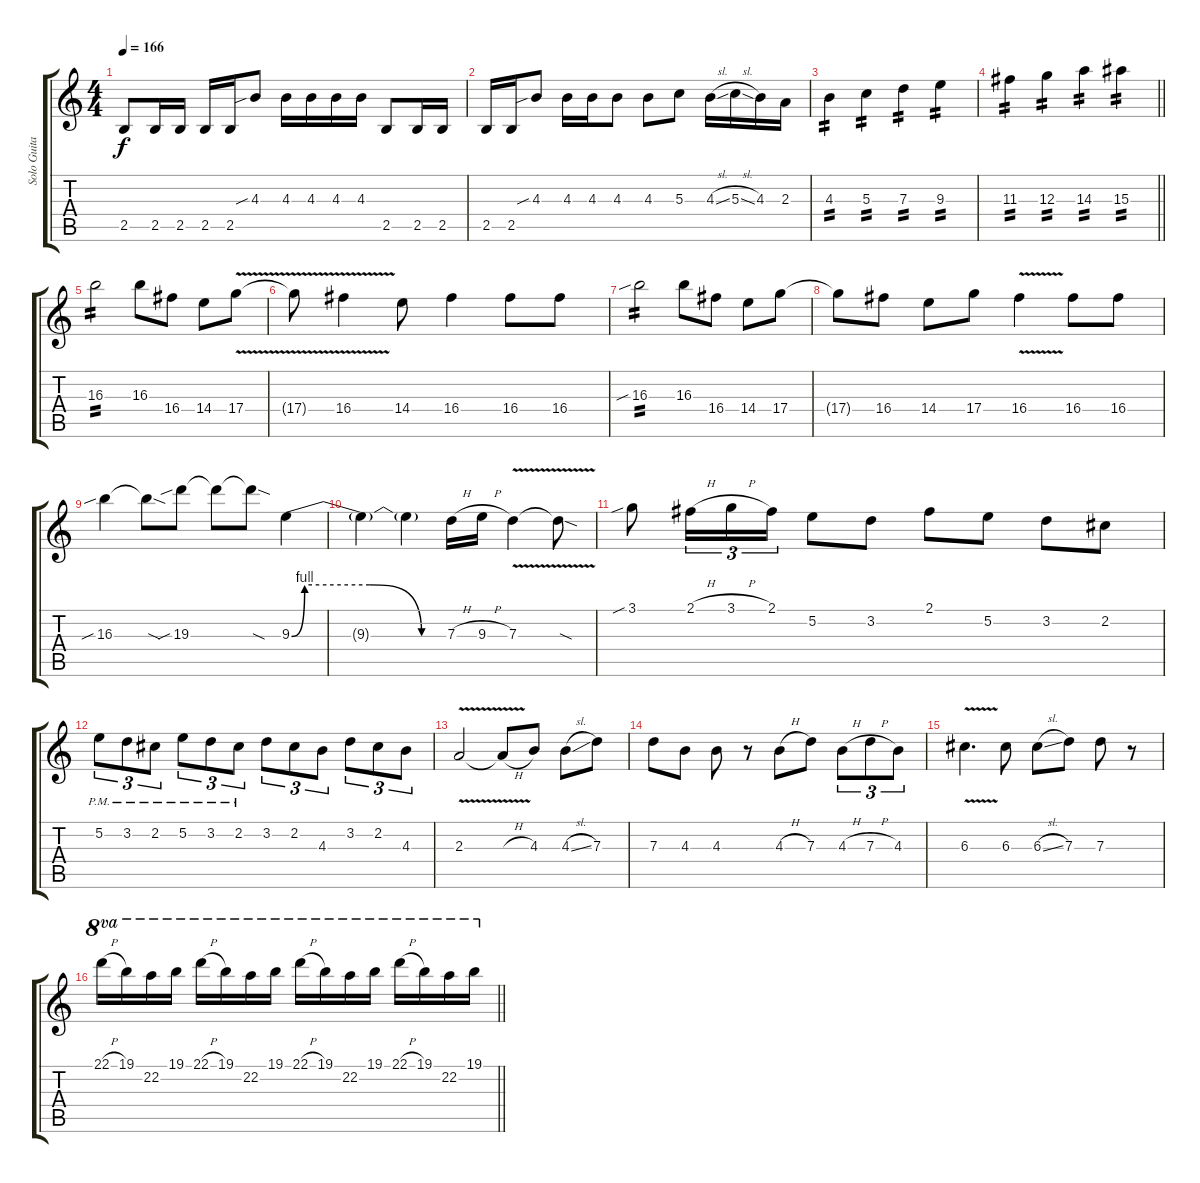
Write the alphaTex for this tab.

\track ("Solo Guitar" "Solo Guita") {instrument overdrivenguitar}
\staff {score tabs}
\tuning (E4 B3 G3 D3 A2 E2) {hide}
\ts (4 4)
\tempo 166
\clef g2
\ks c
2.5.8{dy f} 2.5.16 2.5.16 2.5.16 2.5.16 4.3{sib}.8 4.3.16 4.3.16 4.3.16 4.3.16 2.5.8 2.5.16 2.5.16 |
2.5.16 2.5.16 4.3{sib}.8 4.3.16 4.3.16 4.3.8 4.3.8 5.3.8 4.3{sl}.16 5.3{sl}.16 4.3.16 2.3.16 |
4.3.4{tp 2} 5.3.4{tp 2} 7.3.4{tp 2} 9.3.4{tp 2} |
\barLineRight lightlight
11.3.4{tp 2} 12.3.4{tp 2} 14.3.4{tp 2} 15.3.4{tp 2} |
16.3.2{tp 2} 16.3.8 16.4.8 14.4.8 17.4{v}.8 |
17.4{t}.8 16.4{v}.4 14.4.8 16.4.4 16.4.8 16.4.8 |
16.3{sib}.2{tp 2} 16.3.8 16.4.8 14.4.8 17.4.8 |
17.4{t}.8 16.4.8 14.4.8 17.4.8 16.4{v}.4 16.4.8 16.4.8 |
16.3{sib}.4 16.3{sod t}.8 19.3{sib}.8 19.3{t}.8 19.3{sod t}.8 9.3{be (custom 0 0 5 4 30 4 50 0 60 0)}.4 |
9.3{t}.4 9.3{t}.4 7.3{h}.16 9.3{h}.16 7.3{v}.4 7.3{v sod t}.8 |
3.1{sib}.8 2.1{h}.16{tu (3 2)} 3.1{h}.16{tu (3 2)} 2.1.16{tu (3 2)} 5.2.8 3.2.8 2.1.8 5.2.8 3.2.8 2.2.8 |
5.2{pm}.8{tu (3 2)} 3.2{pm}.8{tu (3 2)} 2.2{pm}.8{tu (3 2)} 5.2{pm}.8{tu (3 2)} 3.2{pm}.8{tu (3 2)} 2.2{pm}.8{tu (3 2)} 3.2.8{tu (3 2)} 2.2.8{tu (3 2)} 4.3.8{tu (3 2)} 3.2.8{tu (3 2)} 2.2.8{tu (3 2)} 4.3.8{tu (3 2)} |
2.3{v}.2 2.3{v h t}.8 4.3.8 4.3{sl}.8 7.3.8 |
7.3.8 4.3.8 4.3.8 r.8 4.3{h}.8 7.3.8 4.3{h}.8{tu (3 2)} 7.3{h}.8{tu (3 2)} 4.3.8{tu (3 2)} |
6.3{v}.4{d} 6.3.8 6.3{sl}.8 7.3.8 7.3.8 r.8 |
\barLineRight lightlight
22.1{h}.16{ot 8va} 19.1.16{ot 8va} 22.2.16{ot 8va} 19.1.16{ot 8va} 22.1{h}.16{ot 8va} 19.1.16{ot 8va} 22.2.16{ot 8va} 19.1.16{ot 8va} 22.1{h}.16{ot 8va} 19.1.16{ot 8va} 22.2.16{ot 8va} 19.1.16{ot 8va} 22.1{h}.16{ot 8va} 19.1.16{ot 8va} 22.2.16{ot 8va} 19.1.16{ot 8va}
